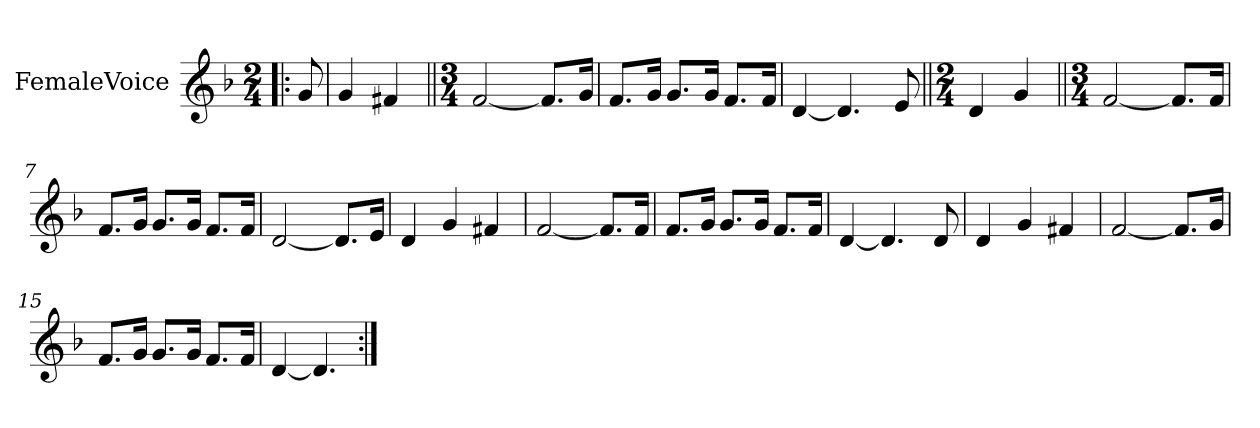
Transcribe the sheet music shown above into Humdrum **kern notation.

**kern
*part1
*staff1
*I"FemaleVoice
*clefG2
*k[b-]
*M2/4
*MM66
=!|:
8g
=1
4g
4f#X
=2||
*M3/4
[2f
8.f/L]
16g/Jk
=3
8.f/L
16g/Jk
8.g/L
16g/Jk
8.f/L
16f/Jk
=4
[4d
4.d]
8e
=5||
*M2/4
4d
4g
=6||
*M3/4
[2f
8.f/L]
16f/Jk
=7
8.f/L
16g/Jk
8.g/L
16g/Jk
8.f/L
16f/Jk
=8
[2d
8.d/L]
16e/Jk
=9
4d
4g
4f#X
=10
[2f
8.f/L]
16f/Jk
=11
8.f/L
16g/Jk
8.g/L
16g/Jk
8.f/L
16f/Jk
=12
[4d
4.d]
8d
=13
4d
4g
4f#X
=14
[2f
8.f/L]
16g/Jk
=15
8.f/L
16g/Jk
8.g/L
16g/Jk
8.f/L
16f/Jk
=16
[4d
4.d]
=:|!
*-
